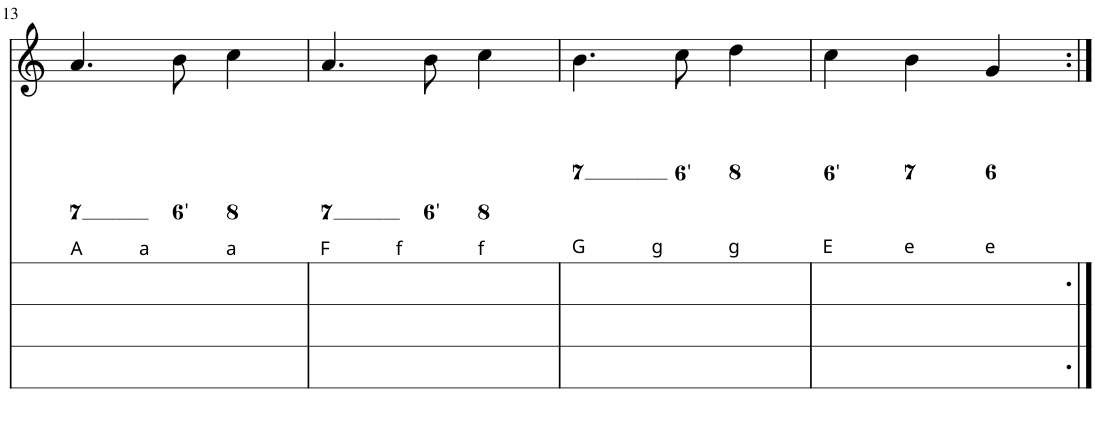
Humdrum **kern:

**kern	**kern
*part1	*part1
*staff2	*staff1
*I"Accordéon	*
*I'Acc	*
!!LO:PB:g=z
*clefG2	*clefG2
*k[]	*k[]
*M3/4	*M3/4
=13	=13
2.ryy	4.a/
.	8b\
.	4cc\
=14	=14
2.ryy	4.a/
.	8b\
.	4cc\
=15	=15
2.ryy	4.b\
.	8cc\
.	4dd\
=16	=16
2.ryy	4cc\
.	4b\
.	4g/
=:|!	=:|!
*-	*-
